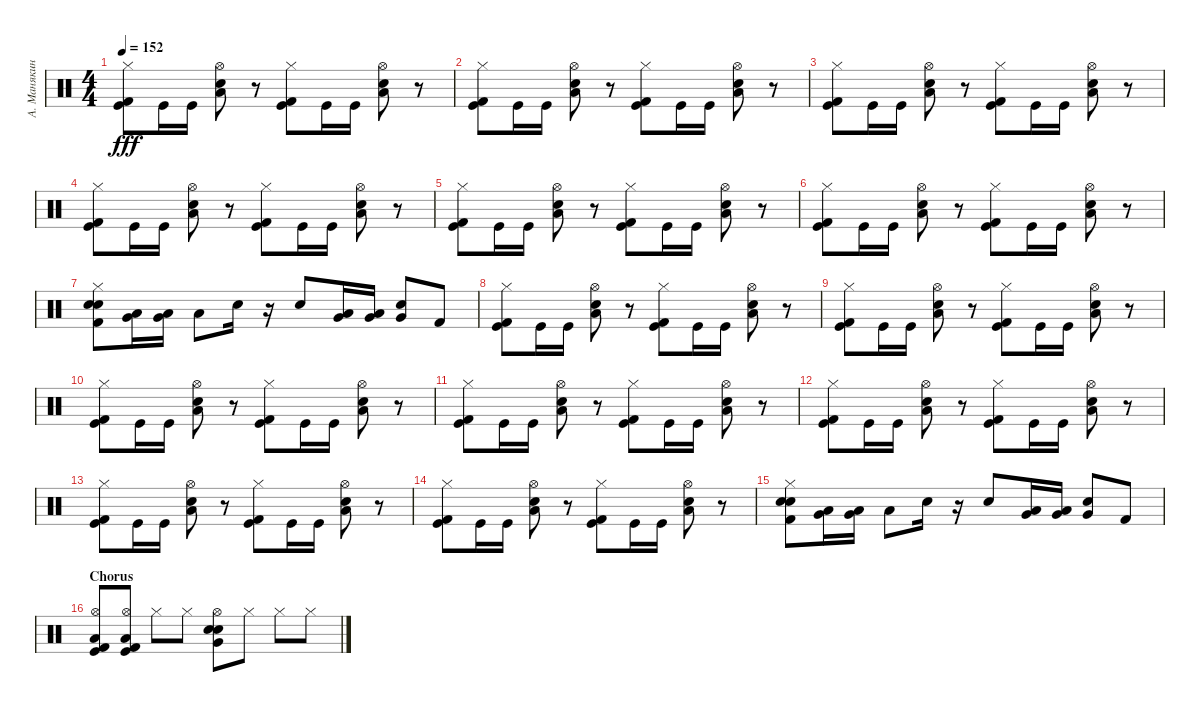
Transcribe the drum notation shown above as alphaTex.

\track ("А. Манякин" "А. Манякин") {instrument percussion}
\staff {score}
\articulation defaults
\ts (4 4)
\tempo 152
\clef neutral
\ks c
("Hi-Hat (closed)" "Kick (hit)" "Kick (hit) 2").8{dy fff} "Kick (hit)".16 "Kick (hit)".16 ("Hi-Hat (open)" "Low Tom (hit)" "Snare (hit) 2").8 r.8 ("Hi-Hat (closed)" "Kick (hit)" "Kick (hit) 2").8 "Kick (hit)".16 "Kick (hit)".16 ("Hi-Hat (open)" "Low Tom (hit)" "Snare (hit) 2").8 r.8 |
("Hi-Hat (closed)" "Kick (hit)" "Kick (hit) 2").8 "Kick (hit)".16 "Kick (hit)".16 ("Hi-Hat (open)" "Low Tom (hit)" "Snare (hit) 2").8 r.8 ("Hi-Hat (closed)" "Kick (hit)" "Kick (hit) 2").8 "Kick (hit)".16 "Kick (hit)".16 ("Hi-Hat (open)" "Low Tom (hit)" "Snare (hit) 2").8 r.8 |
("Hi-Hat (closed)" "Kick (hit)" "Kick (hit) 2").8 "Kick (hit)".16 "Kick (hit)".16 ("Hi-Hat (open)" "Low Tom (hit)" "Snare (hit) 2").8 r.8 ("Hi-Hat (closed)" "Kick (hit)" "Kick (hit) 2").8 "Kick (hit)".16 "Kick (hit)".16 ("Hi-Hat (open)" "Low Tom (hit)" "Snare (hit) 2").8 r.8 |
("Hi-Hat (closed)" "Kick (hit)" "Kick (hit) 2").8 "Kick (hit)".16 "Kick (hit)".16 ("Hi-Hat (open)" "Low Tom (hit)" "Snare (hit) 2").8 r.8 ("Hi-Hat (closed)" "Kick (hit)" "Kick (hit) 2").8 "Kick (hit)".16 "Kick (hit)".16 ("Hi-Hat (open)" "Low Tom (hit)" "Snare (hit) 2").8 r.8 |
("Hi-Hat (closed)" "Kick (hit)" "Kick (hit) 2").8 "Kick (hit)".16 "Kick (hit)".16 ("Hi-Hat (open)" "Low Tom (hit)" "Snare (hit) 2").8 r.8 ("Hi-Hat (closed)" "Kick (hit)" "Kick (hit) 2").8 "Kick (hit)".16 "Kick (hit)".16 ("Hi-Hat (open)" "Low Tom (hit)" "Snare (hit) 2").8 r.8 |
("Hi-Hat (closed)" "Kick (hit)" "Kick (hit) 2").8 "Kick (hit)".16 "Kick (hit)".16 ("Hi-Hat (open)" "Low Tom (hit)" "Snare (hit) 2").8 r.8 ("Hi-Hat (closed)" "Kick (hit)" "Kick (hit) 2").8 "Kick (hit)".16 "Kick (hit)".16 ("Hi-Hat (open)" "Low Tom (hit)" "Snare (hit) 2").8 r.8 |
("Hi-Hat (closed)" "Electric Snare (hit)" "Snare (hit) 2" "Kick (hit) 2").8 ("Low Tom (hit)" "Very Low Tom (hit)").16 ("Very Low Tom (hit)" "Low Floor Tom (hit)").16 "Low Tom (hit)".8 "Snare (hit) 2".16 r.16 "Snare (hit) 2".8 ("Low Tom (hit)" "Very Low Tom (hit)").16 ("Very Low Tom (hit)" "Low Floor Tom (hit)").16 ("Snare (hit) 2" "Very Low Tom (hit)").8 "Kick (hit) 2".8 |
("Hi-Hat (closed)" "Kick (hit)" "Kick (hit) 2").8 "Kick (hit)".16 "Kick (hit)".16 ("Hi-Hat (open)" "Low Tom (hit)" "Snare (hit) 2").8 r.8 ("Hi-Hat (closed)" "Kick (hit)" "Kick (hit) 2").8 "Kick (hit)".16 "Kick (hit)".16 ("Hi-Hat (open)" "Low Tom (hit)" "Snare (hit) 2").8 r.8 |
("Hi-Hat (closed)" "Kick (hit)" "Kick (hit) 2").8 "Kick (hit)".16 "Kick (hit)".16 ("Hi-Hat (open)" "Low Tom (hit)" "Snare (hit) 2").8 r.8 ("Hi-Hat (closed)" "Kick (hit)" "Kick (hit) 2").8 "Kick (hit)".16 "Kick (hit)".16 ("Hi-Hat (open)" "Low Tom (hit)" "Snare (hit) 2").8 r.8 |
("Hi-Hat (closed)" "Kick (hit)" "Kick (hit) 2").8 "Kick (hit)".16 "Kick (hit)".16 ("Hi-Hat (open)" "Low Tom (hit)" "Snare (hit) 2").8 r.8 ("Hi-Hat (closed)" "Kick (hit)" "Kick (hit) 2").8 "Kick (hit)".16 "Kick (hit)".16 ("Hi-Hat (open)" "Low Tom (hit)" "Snare (hit) 2").8 r.8 |
("Hi-Hat (closed)" "Kick (hit)" "Kick (hit) 2").8 "Kick (hit)".16 "Kick (hit)".16 ("Hi-Hat (open)" "Low Tom (hit)" "Snare (hit) 2").8 r.8 ("Hi-Hat (closed)" "Kick (hit)" "Kick (hit) 2").8 "Kick (hit)".16 "Kick (hit)".16 ("Hi-Hat (open)" "Low Tom (hit)" "Snare (hit) 2").8 r.8 |
("Hi-Hat (closed)" "Kick (hit)" "Kick (hit) 2").8 "Kick (hit)".16 "Kick (hit)".16 ("Hi-Hat (open)" "Low Tom (hit)" "Snare (hit) 2").8 r.8 ("Hi-Hat (closed)" "Kick (hit)" "Kick (hit) 2").8 "Kick (hit)".16 "Kick (hit)".16 ("Hi-Hat (open)" "Low Tom (hit)" "Snare (hit) 2").8 r.8 |
("Hi-Hat (closed)" "Kick (hit)" "Kick (hit) 2").8 "Kick (hit)".16 "Kick (hit)".16 ("Hi-Hat (open)" "Low Tom (hit)" "Snare (hit) 2").8 r.8 ("Hi-Hat (closed)" "Kick (hit)" "Kick (hit) 2").8 "Kick (hit)".16 "Kick (hit)".16 ("Hi-Hat (open)" "Low Tom (hit)" "Snare (hit) 2").8 r.8 |
("Hi-Hat (closed)" "Kick (hit)" "Kick (hit) 2").8 "Kick (hit)".16 "Kick (hit)".16 ("Hi-Hat (open)" "Low Tom (hit)" "Snare (hit) 2").8 r.8 ("Hi-Hat (closed)" "Kick (hit)" "Kick (hit) 2").8 "Kick (hit)".16 "Kick (hit)".16 ("Hi-Hat (open)" "Low Tom (hit)" "Snare (hit) 2").8 r.8 |
("Hi-Hat (closed)" "Electric Snare (hit)" "Snare (hit) 2" "Kick (hit) 2").8 ("Low Tom (hit)" "Very Low Tom (hit)").16 ("Very Low Tom (hit)" "Low Floor Tom (hit)").16 "Low Tom (hit)".8 "Snare (hit) 2".16 r.16 "Snare (hit) 2".8 ("Low Tom (hit)" "Very Low Tom (hit)").16 ("Very Low Tom (hit)" "Low Floor Tom (hit)").16 ("Snare (hit) 2" "Very Low Tom (hit)").8 "Kick (hit) 2".8 |
\section ("" "Chorus")
("Hi-Hat (open)" "Low Floor Tom (hit)" "Kick (hit)" "Kick (hit) 2").8 ("Hi-Hat (open)" "Low Floor Tom (hit)" "Kick (hit)" "Kick (hit) 2").8 "Hi-Hat (closed)".8 "Hi-Hat (closed)".8 ("Hi-Hat (open)" "Very Low Tom (hit)" "Snare (hit) 2" "Electric Snare (hit)").8 "Hi-Hat (closed)".8 "Hi-Hat (closed)".8 "Hi-Hat (closed)".8
